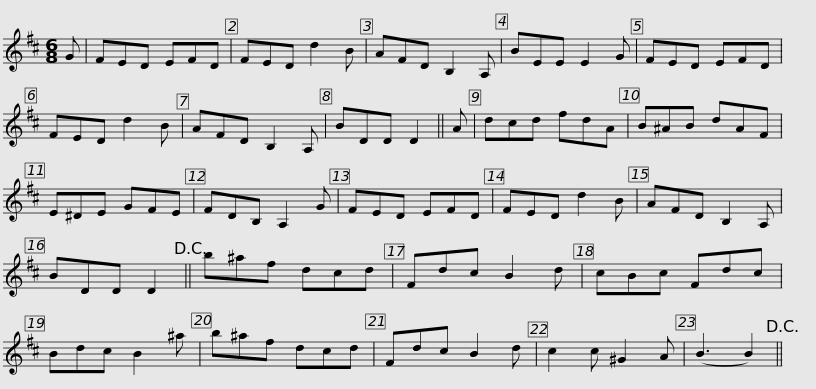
X:1
L:1/8
M:6/8
I:linebreak $
K:D
V:1 treble
V:1
 G | FED EFD | FED d2 B | AFD B,2 A, | BEE E2 G | %5
 FED EFD | FED d2 B | AFD B,2 A, |$ BDD D2 || A | %10
 dcd fdA | B^AB dAF | E^DE GFE | FDB, A,2 G | FED EFD | %15
 FED d2 B |$ AFD B,2 A, | BDD D2!D.C.! || b^af dcd | Fdc B2 d | %20
 cBc Fdc | Bdc B2 ^a | b^af dcd |$ Fdc B2 d | c2 c ^G2 A | %25
 (B3 B2)!D.C.! || %26
